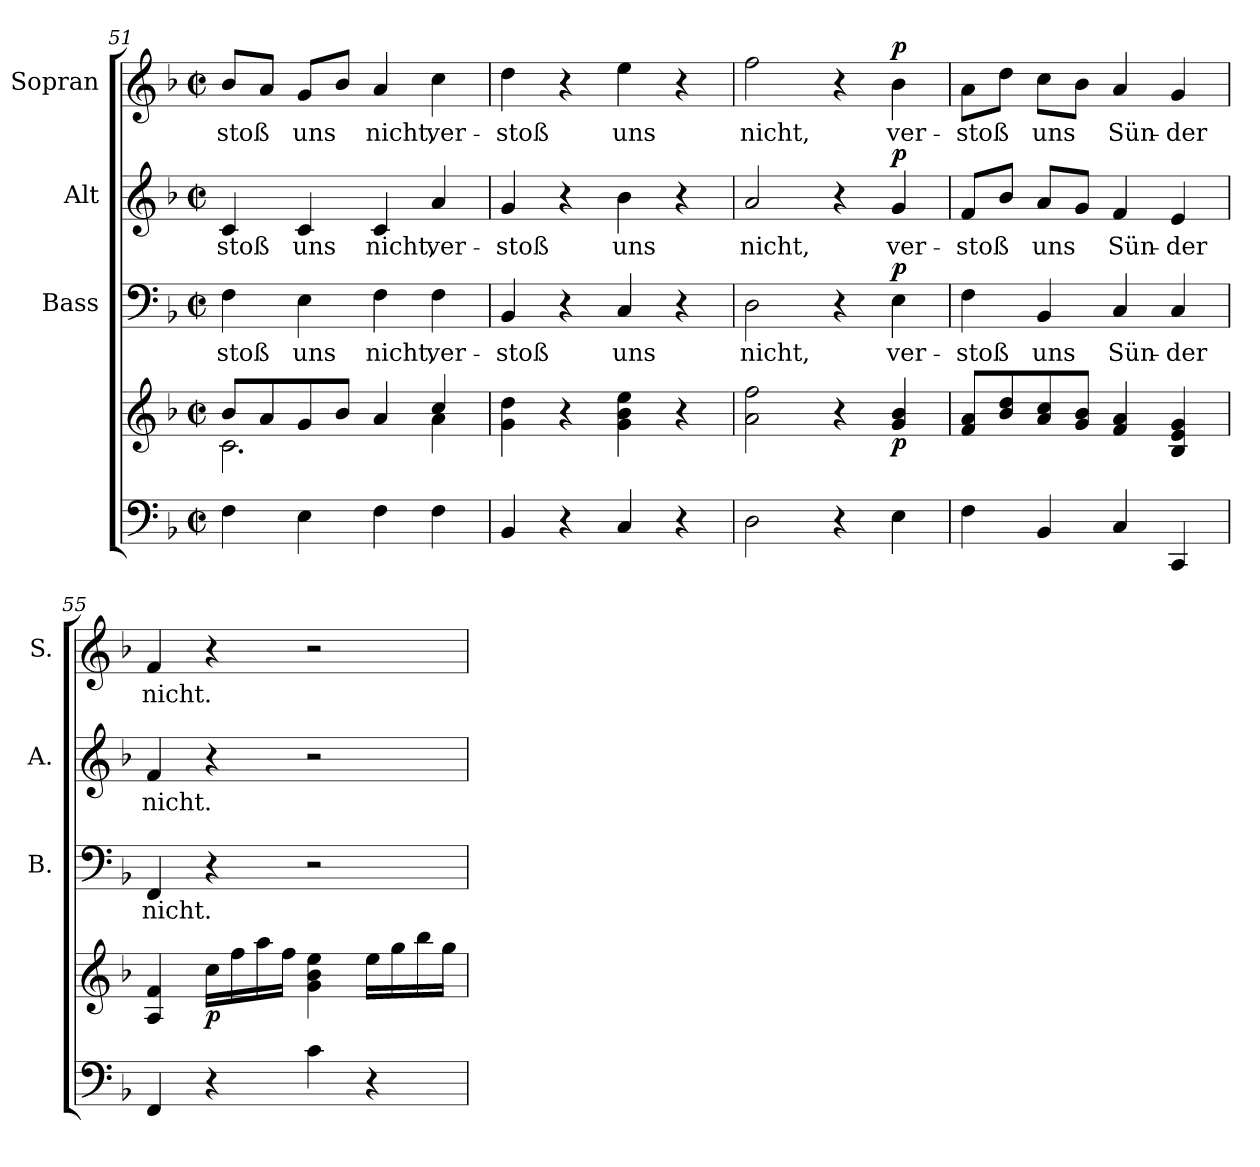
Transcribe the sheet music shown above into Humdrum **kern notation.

**kern	**kern	**dynam	**kern	**text	**dynam	**kern	**text	**dynam	**kern	**text	**dynam
*part4	*part4	*part4	*part3	*part3	*part3	*part2	*part2	*part2	*part1	*part1	*part1
*staff5	*staff4	*staff4/5	*staff3	*staff3	*staff3	*staff2	*staff2	*staff2	*staff1	*staff1	*staff1
*	*	*	*I"Bass	*	*	*I"Alt	*	*	*I"Sopran	*	*
*	*	*	*I'B.	*	*	*I'A.	*	*	*I'S.	*	*
*clefF4	*clefG2	*	*clefF4	*	*	*clefG2	*	*	*clefG2	*	*
*k[b-]	*k[b-]	*	*k[b-]	*	*	*k[b-]	*	*	*k[b-]	*	*
*F:	*F:	*	*F:	*	*	*F:	*	*	*F:	*	*
*M2/2	*M2/2	*	*M2/2	*	*	*M2/2	*	*	*M2/2	*	*
*met(c|)	*met(c|)	*	*met(c|)	*	*	*met(c|)	*	*	*met(c|)	*	*
=51	=51	=51	=51	=51	=51	=51	=51	=51	=51	=51	=51
*	*^	*	*	*	*	*	*	*	*	*	*
!	!	!	!	!	!LO:LY:b	!	!	!LO:LY:b	!	!	!LO:LY:b	!
4F\	8b-/L	2.c\	.	4F\	-stoß	.	4c/	-stoß	.	8b-/L	-stoß	.
.	8a/	.	.	.	.	.	.	.	.	8a/J	.	.
!	!	!	!	!	!LO:LY:b	!	!	!LO:LY:b	!	!	!LO:LY:b	!
4E\	8g/	.	.	4E\	uns	.	4c/	uns	.	8g/L	uns	.
.	8b-/J	.	.	.	.	.	.	.	.	8b-/J	.	.
!	!	!	!	!	!LO:LY:b	!	!	!LO:LY:b	!	!	!LO:LY:b	!
4F\	4a/	.	.	4F\	nicht,	.	4c/	nicht,	.	4a/	nicht,	.
!	!	!	!	!	!LO:LY:b	!	!	!LO:LY:b	!	!	!LO:LY:b	!
4F\	4cc/	4a\	.	4F\	ver-	.	4a/	ver-	.	4cc\	ver-	.
=52	=52	=52	=52	=52	=52	=52	=52	=52	=52	=52	=52	=52
!	!	!	!	!	!LO:LY:b	!	!	!LO:LY:b	!	!	!LO:LY:b	!
*	*v	*v	*	*	*	*	*	*	*	*	*	*
4BB-/	4g\ 4dd\	.	4BB-/	-stoß	.	4g/	-stoß	.	4dd\	-stoß	.
4r	4r	.	4r	.	.	4r	.	.	4r	.	.
!	!	!	!	!LO:LY:b	!	!	!LO:LY:b	!	!	!LO:LY:b	!
4C/	4g\ 4b-\ 4ee\	.	4C/	uns	.	4b-\	uns	.	4ee\	uns	.
4r	4r	.	4r	.	.	4r	.	.	4r	.	.
!!LO:LB:g=z
=53	=53	=53	=53	=53	=53	=53	=53	=53	=53	=53	=53
!	!	!	!	!LO:LY:b	!	!	!LO:LY:b	!	!	!LO:LY:b	!
2D\	2a\ 2ff\	.	2D\	nicht,	.	2a/	nicht,	.	2ff\	nicht,	.
4r	4r	.	4r	.	.	4r	.	.	4r	.	.
!	!	!LO:DY:b	!	!LO:LY:b	!LO:DY:a	!	!LO:LY:b	!LO:DY:a	!	!LO:LY:b	!LO:DY:a
4E\	4g/ 4b-/	p	4E\	ver-	p	4g/	ver-	p	4b-\	ver-	p
=54	=54	=54	=54	=54	=54	=54	=54	=54	=54	=54	=54
!	!	!	!	!LO:LY:b	!	!	!LO:LY:b	!	!	!LO:LY:b	!
4F\	8f/ 8a/L	.	4F\	-stoß	.	8f/L	-stoß	.	8a\L	-stoß	.
.	8b-/ 8dd/	.	.	.	.	8b-/J	.	.	8dd\J	.	.
!	!	!	!	!LO:LY:b	!	!	!LO:LY:b	!	!	!LO:LY:b	!
4BB-/	8a/ 8cc/	.	4BB-/	uns	.	8a/L	uns	.	8cc\L	uns	.
.	8g/ 8b-/J	.	.	.	.	8g/J	.	.	8b-\J	.	.
!	!	!	!	!LO:LY:b	!	!	!LO:LY:b	!	!	!LO:LY:b	!
4C/	4f/ 4a/	.	4C/	Sün-	.	4f/	Sün-	.	4a/	Sün-	.
!	!	!	!	!LO:LY:b	!	!	!LO:LY:b	!	!	!LO:LY:b	!
4CC/	4B-/ 4e/ 4g/	.	4C/	-der	.	4e/	-der	.	4g/	-der	.
=55	=55	=55	=55	=55	=55	=55	=55	=55	=55	=55	=55
!	!	!	!	!LO:LY:b	!	!	!LO:LY:b	!	!	!LO:LY:b	!
4FF/	4A/ 4f/	.	4FF/	nicht.	.	4f/	nicht.	.	4f/	nicht.	.
!	!	!LO:DY:b	!	!	!	!	!	!	!	!	!
4r	16cc\LL	p	4r	.	.	4r	.	.	4r	.	.
.	16ff\	.	.	.	.	.	.	.	.	.	.
.	16aa\	.	.	.	.	.	.	.	.	.	.
.	16ff\JJ	.	.	.	.	.	.	.	.	.	.
4c\	4g\ 4b-\ 4ee\	.	2r	.	.	2r	.	.	2r	.	.
4r	16ee\LL	.	.	.	.	.	.	.	.	.	.
.	16gg\	.	.	.	.	.	.	.	.	.	.
.	16bb-\	.	.	.	.	.	.	.	.	.	.
.	16gg\JJ	.	.	.	.	.	.	.	.	.	.
=	=	=	=	=	=	=	=	=	=	=	=
*-	*-	*-	*-	*-	*-	*-	*-	*-	*-	*-	*-
